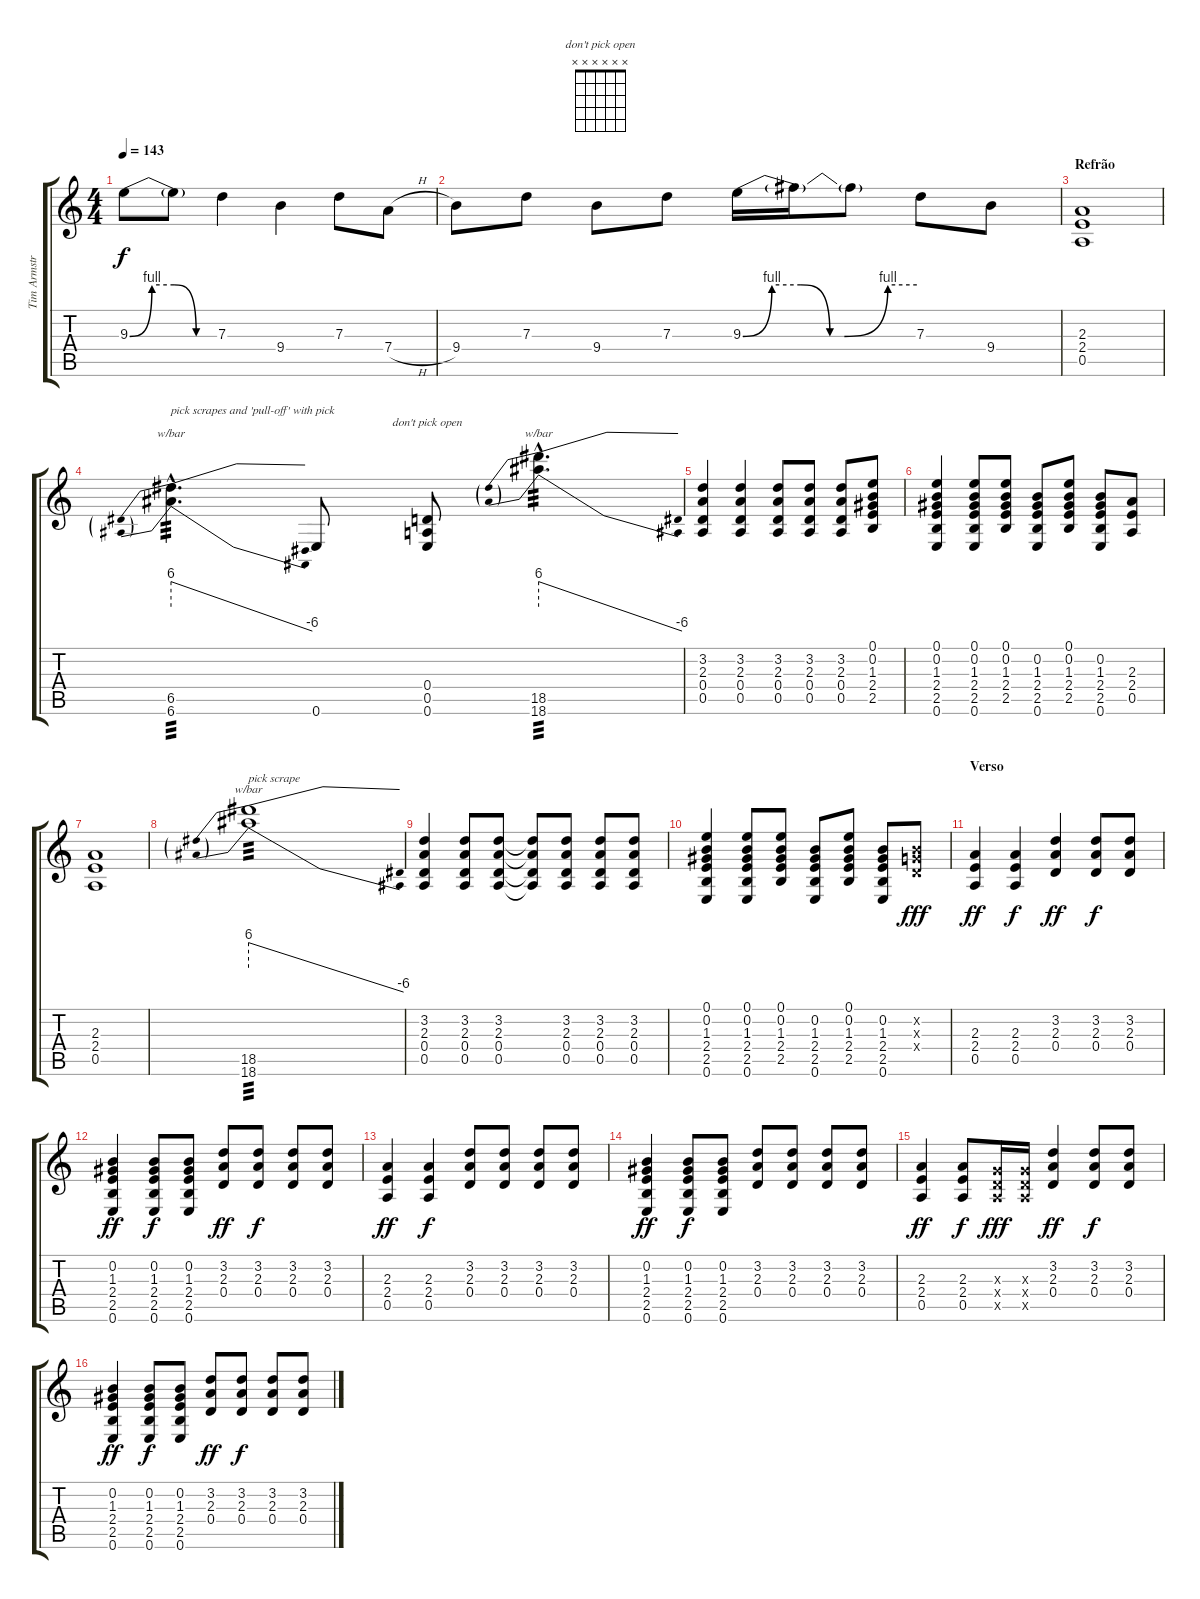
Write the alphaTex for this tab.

\track ("Tim Armstrong" "Tim Armstr") {instrument distortionguitar}
\staff {score tabs}
\tuning (E4 B3 G3 D3 A2 E2) {hide}
\chord ("don't pick open" x x x x x x)
\ts (4 4)
\tempo 143
\clef g2
\ks c
9.3{be (custom 0 0 15 4 30 4 45 0 60 0)}.8{dy f} 9.3{t}.8 7.3.4 9.4.4 7.3.8 7.4{h}.8 |
9.4.8 7.3.8 9.4.8 7.3.8 9.3{be (custom 0 0 10 4 20 4 30 0 35 0 50 4 60 4)}.16 9.3{t}.16 9.3{t}.8 7.3.8 9.4.8 |
\section ("" "Refrão")
(2.3 2.4 0.5).1{volume 14 balance 3 instrument overdrivenguitar} |
(6.5{hac} 6.6{hac}).4{d tbe (predivedive default 0 24 60 -24) txt "pick scrapes and 'pull-off' with pick" tp 3 instrument guitarharmonics} 0.6.8{instrument overdrivenguitar} (0.4 0.5 0.6).8{ch "don't pick open"} (18.5{hac} 18.6{hac}).4{d tbe (predivedive default 0 24 60 -24) tp 3 instrument guitarharmonics} |
(3.2 2.3 0.4 0.5).4{instrument overdrivenguitar} (3.2 2.3 0.4 0.5).4 (3.2 2.3 0.4 0.5).8 (3.2 2.3 0.4 0.5).8 (3.2 2.3 0.4 0.5).8 (0.1 0.2 1.3 2.4 2.5).8 |
(0.1 0.2 1.3 2.4 2.5 0.6).4 (0.1 0.2 1.3 2.4 2.5 0.6).8 (0.1 0.2 1.3 2.4 2.5).8 (0.2 1.3 2.4 2.5 0.6).8 (0.1 0.2 1.3 2.4 2.5).8 (0.2 1.3 2.4 2.5 0.6).8 (2.3 2.4 0.5).8 |
(2.3 2.4 0.5).1 |
(18.5 18.6).1{tbe (predivedive default 0 24 60 -24) txt "pick scrape" tp 3 instrument guitarharmonics} |
(3.2 2.3 0.4 0.5).4{instrument overdrivenguitar} (3.2 2.3 0.4 0.5).8 (3.2 2.3 0.4 0.5).8 (3.2{t} 2.3{t} 0.4{t} 0.5{t}).8 (3.2 2.3 0.4 0.5).8 (3.2 2.3 0.4 0.5).8 (3.2 2.3 0.4 0.5).8 |
(0.1 0.2 1.3 2.4 2.5 0.6).4 (0.1 0.2 1.3 2.4 2.5 0.6).8 (0.1 0.2 1.3 2.4 2.5).8 (0.2 1.3 2.4 2.5 0.6).8 (0.1 0.2 1.3 2.4 2.5).8 (0.2 1.3 2.4 2.5 0.6).8 (0.2{x} 0.3{x} 0.4{x}).8{dy fff} |
\section ("" "Verso")
(2.3 2.4 0.5).4{dy ff} (2.3 2.4 0.5).4{dy f} (3.2 2.3 0.4).4{dy ff} (3.2 2.3 0.4).8{dy f} (3.2 2.3 0.4).8 |
(0.2 1.3 2.4 2.5 0.6).4{dy ff} (0.2 1.3 2.4 2.5 0.6).8{dy f} (0.2 1.3 2.4 2.5 0.6).8 (3.2 2.3 0.4).8{dy ff} (3.2 2.3 0.4).8{dy f} (3.2 2.3 0.4).8 (3.2 2.3 0.4).8 |
(2.3 2.4 0.5).4{dy ff} (2.3 2.4 0.5).4{dy f} (3.2 2.3 0.4).8 (3.2 2.3 0.4).8 (3.2 2.3 0.4).8 (3.2 2.3 0.4).8 |
(0.2 1.3 2.4 2.5 0.6).4{dy ff} (0.2 1.3 2.4 2.5 0.6).8{dy f} (0.2 1.3 2.4 2.5 0.6).8 (3.2 2.3 0.4).8 (3.2 2.3 0.4).8 (3.2 2.3 0.4).8 (3.2 2.3 0.4).8 |
(2.3 2.4 0.5).4{dy ff} (2.3 2.4 0.5).8{dy f} (0.3{x} 0.4{x} 0.5{x}).16{dy fff} (0.3{x} 0.4{x} 0.5{x}).16 (3.2 2.3 0.4).4{dy ff} (3.2 2.3 0.4).8{dy f} (3.2 2.3 0.4).8 |
(0.2 1.3 2.4 2.5 0.6).4{dy ff} (0.2 1.3 2.4 2.5 0.6).8{dy f} (0.2 1.3 2.4 2.5 0.6).8 (3.2 2.3 0.4).8{dy ff} (3.2 2.3 0.4).8{dy f} (3.2 2.3 0.4).8 (3.2 2.3 0.4).8
